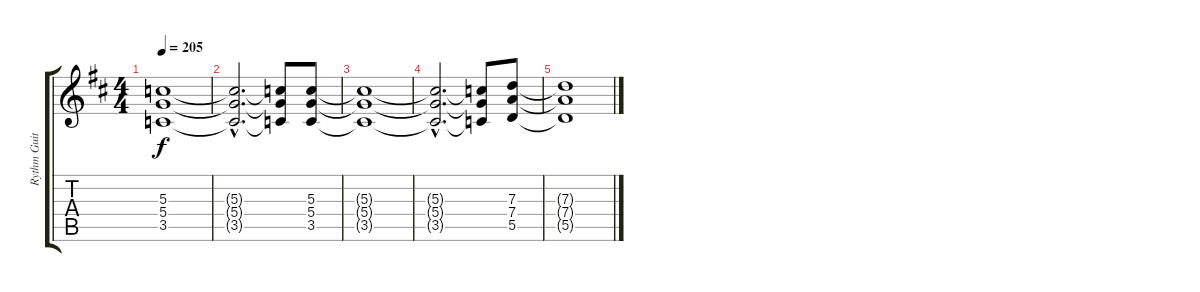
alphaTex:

\track ("Rythm Guitar 3" "Rythm Guit") {instrument distortionguitar}
\staff {score tabs}
\tuning (E4 B3 G3 D3 A2 E2) {hide}
\ts (4 4)
\tempo 205
\clef g2
\ks d
(5.3{t} 5.4{t} 3.5{t}).1{dy f} |
(5.3{hac t} 5.4{hac t} 3.5{hac t}).2{d} (5.3{t} 5.4{t} 3.5{t}).8 (5.3 5.4 3.5).8 |
(5.3{t} 5.4{t} 3.5{t}).1 |
(5.3{hac t} 5.4{hac t} 3.5{hac t}).2{d} (5.3{t} 5.4{t} 3.5{t}).8 (7.3 7.4 5.5).8 |
(7.3{t} 7.4{t} 5.5{t}).1
